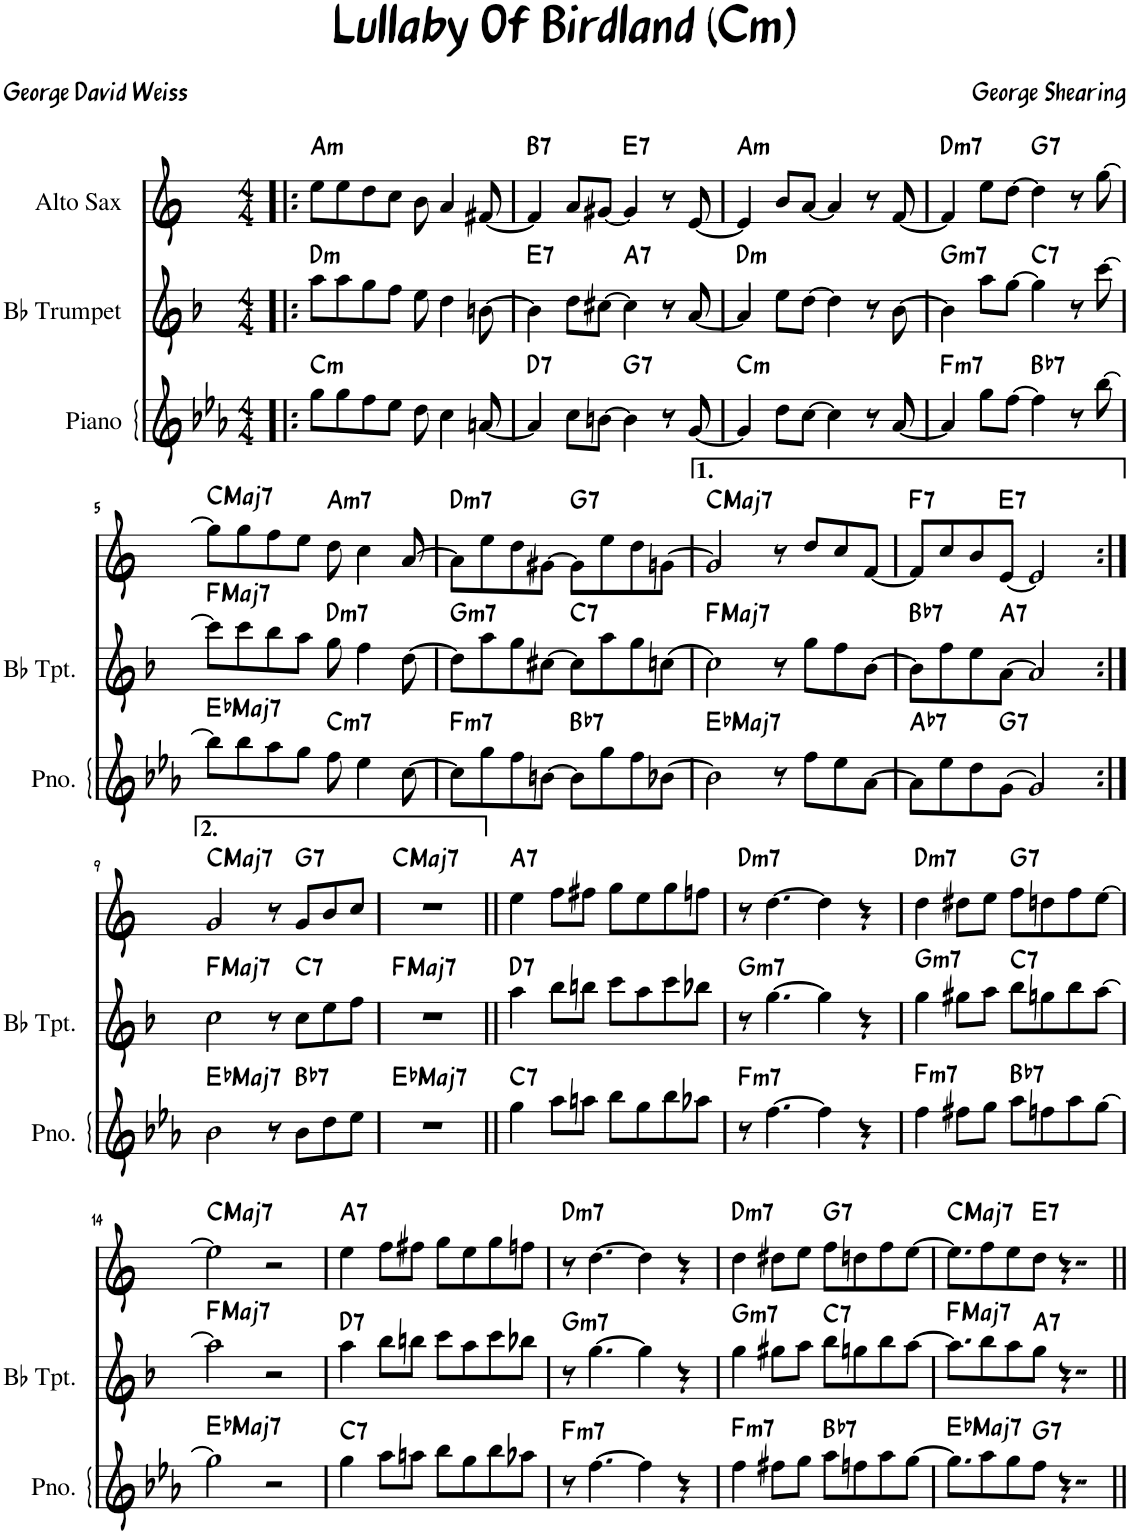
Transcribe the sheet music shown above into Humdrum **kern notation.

**kern	**harte	**kern	**harte	**kern	**harte
*part3	*part3	*part2	*part2	*part1	*part1
*staff3	*	*staff2	*	*staff1	*
*I"Piano	*	*I"Bb Trumpet	*	*I"Alto Sax	*
*I'Pno.	*	*I'Bb Tpt.	*	*I'Sax	*
*clefG2	*	*clefG2	*	*clefG2	*
*	*	*Trd1c2	*	*Trd5c9	*
*k[b-e-a-]	*	*k[b-]	*	*k[]	*
*M4/4	*	*M4/4	*	*M4/4	*
=1!|:	=1!|:	=1!|:	=1!|:	=1!|:	=1!|:
!	!LO:H:kt=m	!	!LO:H:kt=m	!	!LO:H:kt=m
8gg\L	C:min	8aa\L	D:min	8ee\L	A:min
8gg\	.	8aa\	.	8ee\	.
8ff\	.	8gg\	.	8dd\	.
8ee-\J	.	8ff\J	.	8cc\J	.
8dd\	.	8ee\	.	8b\	.
4cc\	.	4dd\	.	4a/	.
[8an/	.	[8bn\	.	[8f#X/	.
=2	=2	=2	=2	=2	=2
!	!LO:H:kt=7	!	!LO:H:kt=7	!	!LO:H:kt=7
4a/]	D:7	4b\]	E:7	4f#/]	B:7
8cc\L	.	8dd\L	.	8a/L	.
[8bn\J	.	[8cc#X\J	.	[8g#X/J	.
!	!LO:H:kt=7	!	!LO:H:kt=7	!	!LO:H:kt=7
4b\]	G:7	4cc#\]	A:7	4g#/]	E:7
8r	.	8r	.	8r	.
[8g/	.	[8a/	.	[8e/	.
=3	=3	=3	=3	=3	=3
!	!LO:H:kt=m	!	!LO:H:kt=m	!	!LO:H:kt=m
4g/]	C:min	4a/]	D:min	4e/]	A:min
8dd\L	.	8ee\L	.	8b/L	.
[8cc\J	.	[8dd\J	.	[8a/J	.
4cc\]	.	4dd\]	.	4a/]	.
8r	.	8r	.	8r	.
[8a-/	.	[8b-\	.	[8f/	.
=4	=4	=4	=4	=4	=4
!	!LO:H:kt=m7	!	!LO:H:kt=m7	!	!LO:H:kt=m7
4a-/]	F:min7	4b-\]	G:min7	4f/]	D:min7
8gg\L	.	8aa\L	.	8ee\L	.
[8ff\J	.	[8gg\J	.	[8dd\J	.
!	!LO:H:kt=7	!	!LO:H:kt=7	!	!LO:H:kt=7
4ff\]	Bb:7	4gg\]	C:7	4dd\]	G:7
8r	.	8r	.	8r	.
[8bb-\	.	[8ccc\	.	[8gg\	.
!!LO:LB:g=z
=5	=5	=5	=5	=5	=5
!	!LO:H:kt=Maj7	!	!LO:H:kt=Maj7	!	!LO:H:kt=Maj7
8bb-\L]	Eb:maj7	8ccc\L]	F:maj7	8gg\L]	C:maj7
8bb-\	.	8ccc\	.	8gg\	.
8aa-\	.	8bb-\	.	8ff\	.
8gg\J	.	8aa\J	.	8ee\J	.
!	!LO:H:kt=m7	!	!LO:H:kt=m7	!	!LO:H:kt=m7
8ff\	C:min7	8gg\	D:min7	8dd\	A:min7
4ee-\	.	4ff\	.	4cc\	.
[8cc\	.	[8dd\	.	[8a/	.
=6	=6	=6	=6	=6	=6
!	!LO:H:kt=m7	!	!LO:H:kt=m7	!	!LO:H:kt=m7
8cc\L]	F:min7	8dd\L]	G:min7	8a\L]	D:min7
8gg\	.	8aa\	.	8ee\	.
8ff\	.	8gg\	.	8dd\	.
[8bn\J	.	[8cc#X\J	.	[8g#X\J	.
!	!LO:H:kt=7	!	!LO:H:kt=7	!	!LO:H:kt=7
8b\L]	Bb:7	8cc#\L]	C:7	8g#\L]	G:7
8gg\	.	8aa\	.	8ee\	.
8ff\	.	8gg\	.	8dd\	.
[8b-X\J	.	[8ccn\J	.	[8gn\J	.
=7	=7	=7	=7	=7	=7
!	!LO:H:kt=Maj7	!	!LO:H:kt=Maj7	!	!LO:H:kt=Maj7
2b-\]	Eb:maj7	2cc\]	F:maj7	2g/]	C:maj7
8r	.	8r	.	8r	.
8ff\L	.	8gg\L	.	8dd/L	.
8ee-\	.	8ff\	.	8cc/	.
[8a-\J	.	[8b-\J	.	[8f/J	.
=8	=8	=8	=8	=8	=8
!	!LO:H:kt=7	!	!LO:H:kt=7	!	!LO:H:kt=7
8a-\L]	Ab:7	8b-\L]	Bb:7	8f/L]	F:7
8ee-\	.	8ff\	.	8cc/	.
8dd\	.	8ee\	.	8b/	.
!	!LO:H:kt=7	!	!LO:H:kt=7	!	!LO:H:kt=7
[8g\J	G:7	[8a\J	A:7	[8e/J	E:7
2g/]	.	2a/]	.	2e/]	.
!!LO:LB:g=z
=9:|!	=9:|!	=9:|!	=9:|!	=9:|!	=9:|!
!	!LO:H:kt=Maj7	!	!LO:H:kt=Maj7	!	!LO:H:kt=Maj7
2b-\	Eb:maj7	2cc\	F:maj7	2g/	C:maj7
8r	.	8r	.	8r	.
!	!LO:H:kt=7	!	!LO:H:kt=7	!	!LO:H:kt=7
8b-\L	Bb:7	8cc\L	C:7	8g/L	G:7
8dd\	.	8ee\	.	8b/	.
8ee-\J	.	8ff\J	.	8cc/J	.
=10	=10	=10	=10	=10	=10
!	!LO:H:kt=Maj7	!	!LO:H:kt=Maj7	!	!LO:H:kt=Maj7
1r	Eb:maj7	1r	F:maj7	1r	C:maj7
=11||	=11||	=11||	=11||	=11||	=11||
!	!LO:H:kt=7	!	!LO:H:kt=7	!	!LO:H:kt=7
4gg\	C:7	4aa\	D:7	4ee\	A:7
8aa-\L	.	8bb-\L	.	8ff\L	.
8aan\J	.	8bbn\J	.	8ff#X\J	.
8bb-\L	.	8ccc\L	.	8gg\L	.
8gg\	.	8aa\	.	8ee\	.
8bb-\	.	8ccc\	.	8gg\	.
8aa-X\J	.	8bb-X\J	.	8ffn\J	.
=12	=12	=12	=12	=12	=12
!	!LO:H:kt=m7	!	!LO:H:kt=m7	!	!LO:H:kt=m7
8r	F:min7	8r	G:min7	8r	D:min7
[4.ff\	.	[4.gg\	.	[4.dd\	.
4ff\]	.	4gg\]	.	4dd\]	.
4r	.	4r	.	4r	.
=13	=13	=13	=13	=13	=13
!	!LO:H:kt=m7	!	!LO:H:kt=m7	!	!LO:H:kt=m7
4ff\	F:min7	4gg\	G:min7	4dd\	D:min7
8ff#X\L	.	8gg#X\L	.	8dd#X\L	.
8gg\J	.	8aa\J	.	8ee\J	.
!	!LO:H:kt=7	!	!LO:H:kt=7	!	!LO:H:kt=7
8aa-\L	Bb:7	8bb-\L	C:7	8ff\L	G:7
8ffn\	.	8ggn\	.	8ddn\	.
8aa-\	.	8bb-\	.	8ff\	.
[8gg\J	.	[8aa\J	.	[8ee\J	.
!!LO:LB:g=z
=14	=14	=14	=14	=14	=14
!	!LO:H:kt=Maj7	!	!LO:H:kt=Maj7	!	!LO:H:kt=Maj7
2gg\]	Eb:maj7	2aa\]	F:maj7	2ee\]	C:maj7
2r	.	2r	.	2r	.
=15	=15	=15	=15	=15	=15
!	!LO:H:kt=7	!	!LO:H:kt=7	!	!LO:H:kt=7
4gg\	C:7	4aa\	D:7	4ee\	A:7
8aa-\L	.	8bb-\L	.	8ff\L	.
8aan\J	.	8bbn\J	.	8ff#X\J	.
8bb-\L	.	8ccc\L	.	8gg\L	.
8gg\	.	8aa\	.	8ee\	.
8bb-\	.	8ccc\	.	8gg\	.
8aa-X\J	.	8bb-X\J	.	8ffn\J	.
=16	=16	=16	=16	=16	=16
!	!LO:H:kt=m7	!	!LO:H:kt=m7	!	!LO:H:kt=m7
8r	F:min7	8r	G:min7	8r	D:min7
[4.ff\	.	[4.gg\	.	[4.dd\	.
4ff\]	.	4gg\]	.	4dd\]	.
4r	.	4r	.	4r	.
=17	=17	=17	=17	=17	=17
!	!LO:H:kt=m7	!	!LO:H:kt=m7	!	!LO:H:kt=m7
4ff\	F:min7	4gg\	G:min7	4dd\	D:min7
8ff#X\L	.	8gg#X\L	.	8dd#X\L	.
8gg\J	.	8aa\J	.	8ee\J	.
!	!LO:H:kt=7	!	!LO:H:kt=7	!	!LO:H:kt=7
8aa-\L	Bb:7	8bb-\L	C:7	8ff\L	G:7
8ffn\	.	8ggn\	.	8ddn\	.
8aa-\	.	8bb-\	.	8ff\	.
[8gg\J	.	[8aa\J	.	[8ee\J	.
=18	=18	=18	=18	=18	=18
!	!LO:H:kt=Maj7	!	!LO:H:kt=Maj7	!	!LO:H:kt=Maj7
8.gg\L]	Eb:maj7	8.aa\L]	F:maj7	8.ee\L]	C:maj7
8aa-\	.	8bb-\	.	8ff\	.
8gg\	.	8aa\	.	8ee\	.
!	!LO:H:kt=7	!	!LO:H:kt=7	!	!LO:H:kt=7
8ff\J	G:7	8gg\J	A:7	8dd\J	E:7
4..r	.	4..r	.	4..r	.
=||	=||	=||	=||	=||	=||
*-	*-	*-	*-	*-	*-
